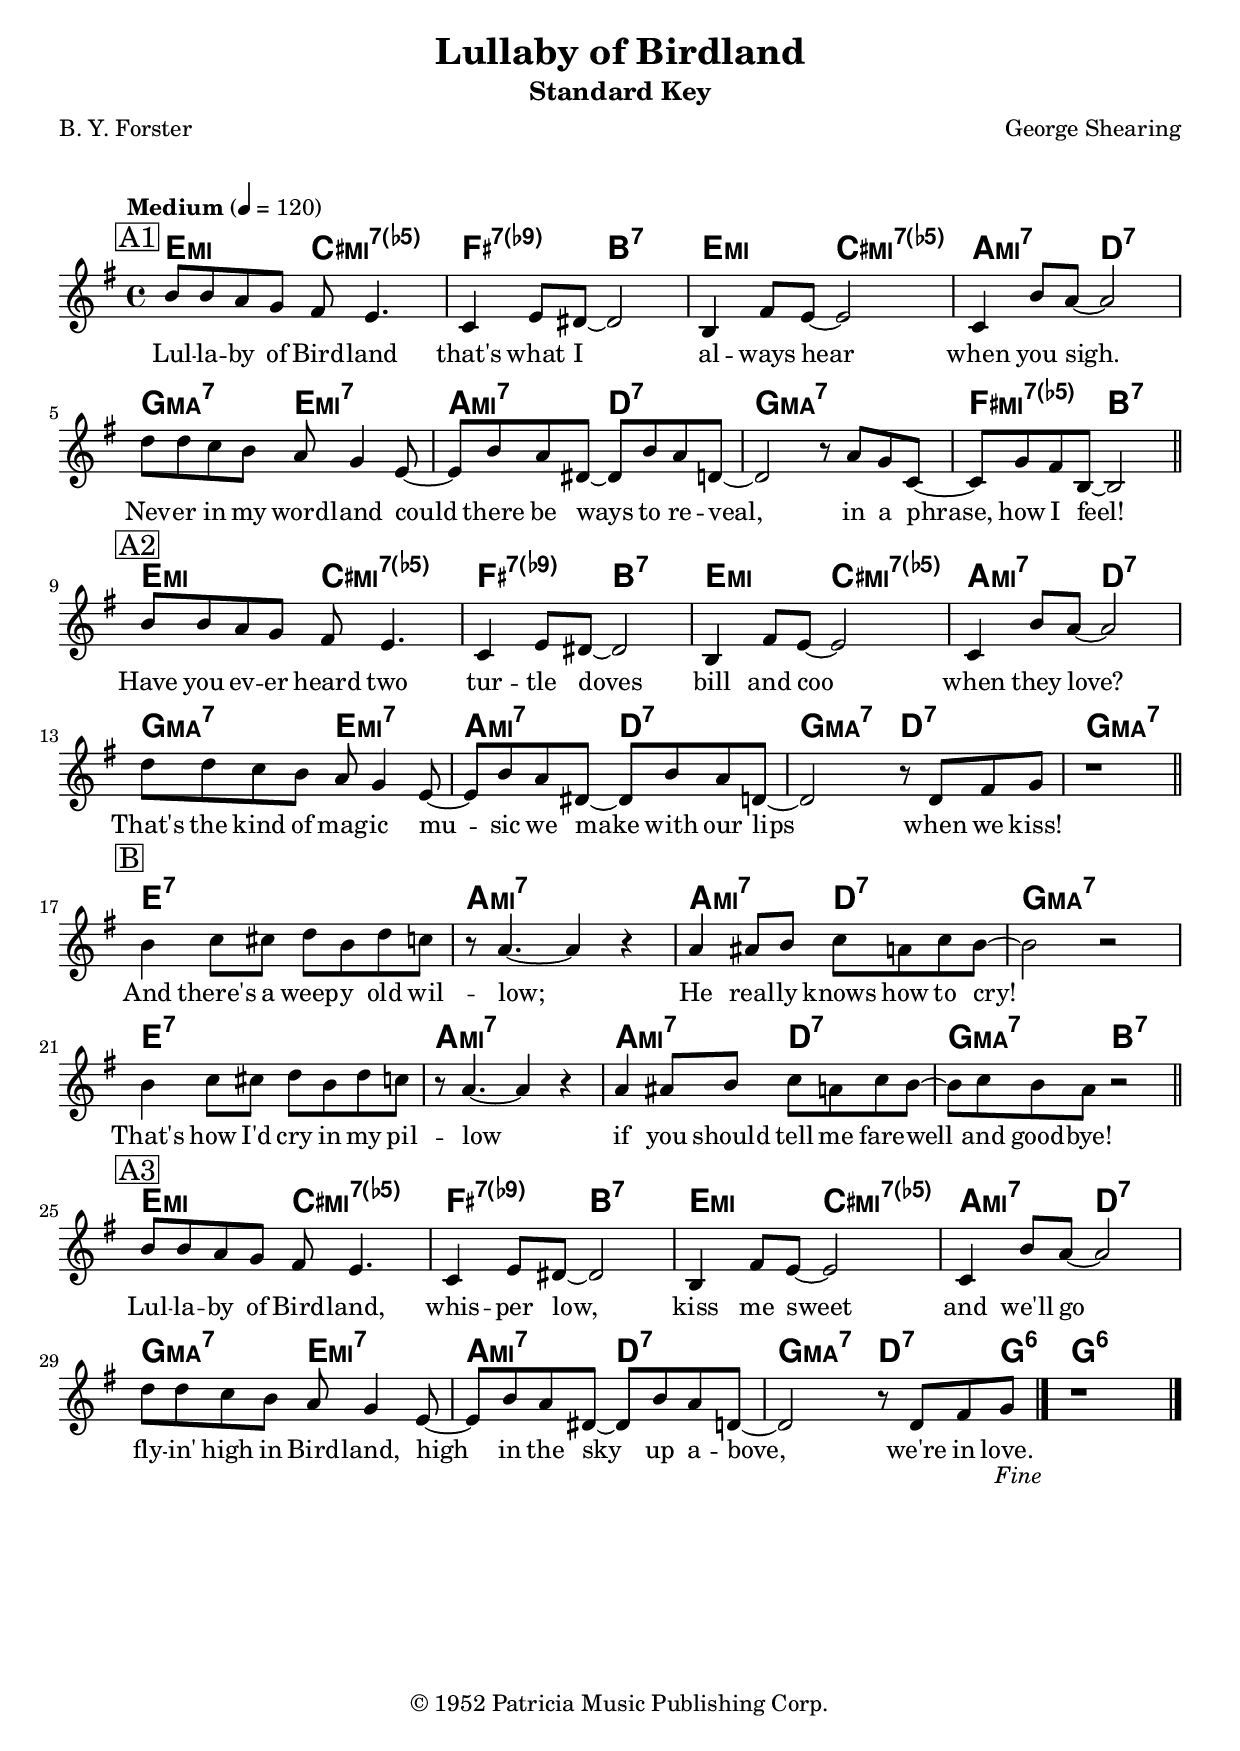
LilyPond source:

\version "2.24.0"

\include "english.ly"

instrument = "Standard Key"
whatKey = g
whatClef = "treble"

%% -*- Mode: LilyPond -*-

\include "lead-sheets.ily"

\header {
  title = "Lullaby of Birdland"
  subtitle = \instrument
  poet = "B. Y. Forster"
  composer = "George Shearing"
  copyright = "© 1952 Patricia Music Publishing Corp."
}

%%% Sarah Vaughan intro

introLyrics = \lyricmode {
  Ba- ba- ba- ba- bweep, bweep, deep, dee- ah, ba- ba- doop- boo- deep, bee- ya.
}

introChords = \chordmode {
  f2:m bf2:6 bf2:sus7 ef2:1.3.5.9 af2:sus7 df4.:6.9 gf8:9.11+ gf1:9.11+
}

introKey = af

introMelody = \relative c' {
  \time 4/4
  \key \introKey \major
  \clef \whatClef
  \tempo "Medium" 4 = 120
  
  \mark \markup{ "Intro" }
  f8 f8 f8 f8 g4 g4 | ef4 ef8 f8~ f4 r4 | df8 df8 df8 df8 ef4 ef8 c8~ | c2. r4 |
  
  \bar "||"
}

refrainLyrics = \lyricmode {
  Lul -- la -- by of Bird -- land that's what I al -- ways hear when you sigh.
  Nev -- er in my word -- land could there be ways to re -- veal, in a phrase, how I feel!
  Have you ev -- er heard two tur -- tle doves bill and coo when they love?
  That's the kind of mag -- ic mu -- sic we make with our lips when we kiss!
  And there's a weep -- y old wil -- low; He real -- ly knows how to cry!
  That's how I'd cry in my pil -- low if you should tell me fare -- well and good -- bye!
  Lul -- la -- by of Bird -- land, whis -- per low, kiss me sweet and we'll go
  fly -- in' high in Bird -- land, high in the sky up a -- bove, we're in love.
}

%%% Real Book 6th chords

refrainChords = \chordmode {
  f2:m d2:m7.5- g2:7.9- c2:7 f2:m d2:m7.5- bf2:m7 ef2:7
  af2:maj7 f2:m7 bf2:m7 ef2:7 af1:maj7 g2:m7.5- c2:7
  
  f2:m d2:m7.5- g2:7.9- c2:7 f2:m d2:m7.5- bf2:m7 ef2:7
  af2:maj7 f2:m7 bf2:m7 ef2:7 af2:maj7 ef2:7 af1:maj7
  
  f1:7 bf1:m7 bf2:m7 ef2:7 af1:maj7
  f1:7 bf1:m7 bf2:m7 ef2:7 af2:maj7 c2:7
  
  f2:m d2:m7.5- g2:7.9- c2:7 f2:m d2:m7.5- bf2:m7 ef2:7
  af2:maj7 f2:m7 bf2:m7 ef2:7 af2:maj7 ef4.:7 af8:6 af1:6
  }

refrainKey = af

refrainMelody = \relative c' {
  \time 4/4
  \key \refrainKey \major
  \clef \whatClef
  \tempo "Medium" 4 = 120
  
  \mark \markup{ \box "A1" }
  c'8 c8 bf8 af8 g8 f4. | df4 f8 e8~ e2 | c4 g'8 f8~ f2 | df4 c'8 bf8~ bf2 |
  ef8 ef8 df8 c8 bf8 af4 f8~ | f8 c'8 bf8 e,8~ e8 c'8 bf8 ef,8~ |
  ef2 r8 bf'8 af8 df,8~ | df8 af'8 g8 c,8~ c2 |
  \bar "||"

  \mark \markup{ \box "A2" }
  c'8 c8 bf8 af8 g8 f4. | df4 f8 e8~ e2 | c4 g'8 f8~ f2 | df4 c'8 bf8~ bf2 |
  ef8 ef8 df8 c8 bf8 af4 f8~ | f8 c'8 bf8 e,8~ e8 c'8 bf8 ef,8~ |
  ef2 r8 ef8 g8 af8 | r1 |
  \bar "||"
  
  \mark \markup{ \box "B" }
  c4 df8 d8 ef8 c8 ef8 df8 | r8 bf4.~ bf4 r4 |
  bf4 b8 c8 df8 bf8 df8 c8~ | c2 r2 |
  c4 df8 d8 ef8 c8 ef8 df8 | r8 bf4.~ bf4 r4 |
  bf4 b8 c8 df8 bf8 df8 c8~ | c8 df8 c8 bf8 r2 |
  \bar "||"
  
  \mark \markup{ \box "A3" }
  c8 c8 bf8 af8 g8 f4. | df4 f8 e8~ e2 | c4 g'8 f8~ f2 | df4 c'8 bf8~ bf2 |
  ef8 ef8 df8 c8 bf8 af4 f8~ | f8 c'8 bf8 e,8~ e8 c'8 bf8 ef,8~ |
  ef2 r8 ef8 g8 af8 \fine | r1 |

  \bar "|."
}

\include "paper.ily"

\markup {
  % Leave a gap after the header
  \vspace #1
}

%%% \include "intro.ily"
\include "refrain.ily"

